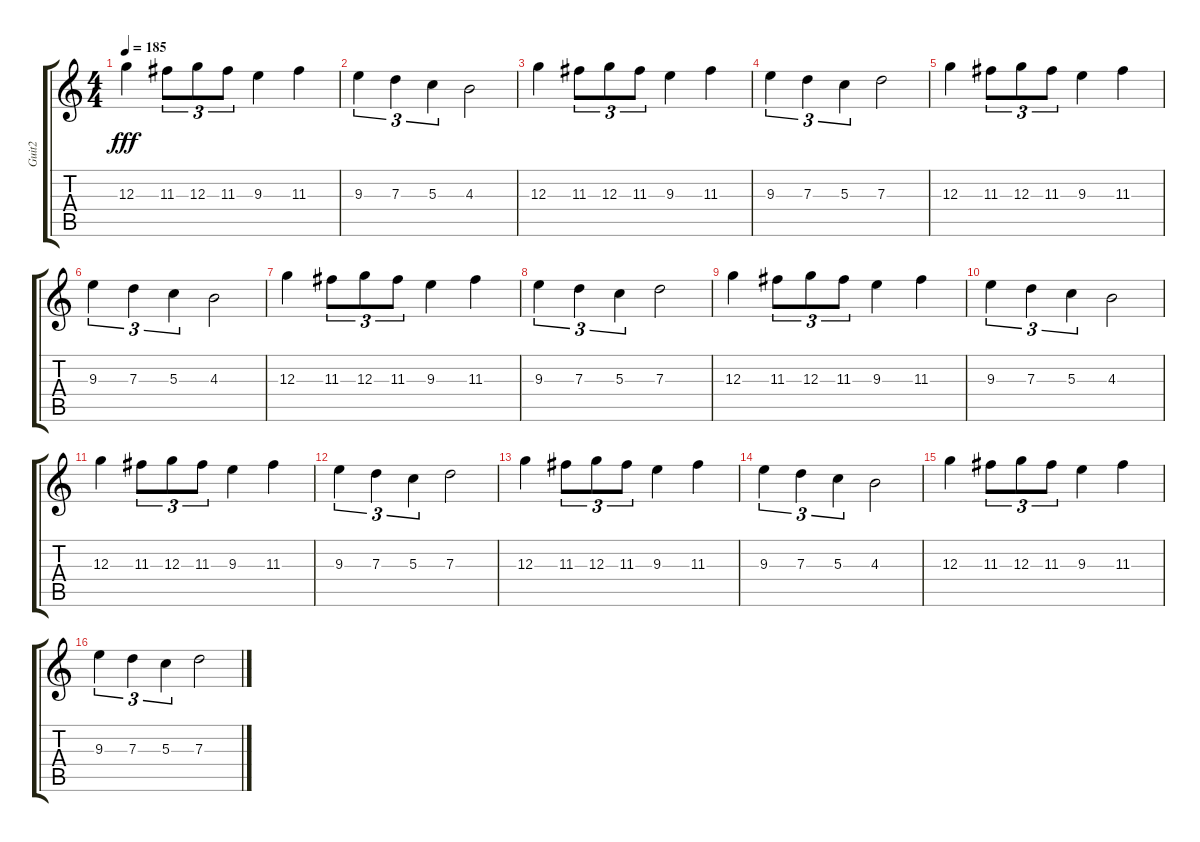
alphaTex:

\track ("Guit2" "Guit2") {instrument overdrivenguitar}
\staff {score tabs}
\tuning (E4 B3 G3 D3 A2 E2) {hide}
\ts (4 4)
\tempo 185
\clef g2
\ks c
12.3.4{dy fff} 11.3.8{tu (3 2)} 12.3.8{tu (3 2)} 11.3.8{tu (3 2)} 9.3.4 11.3.4 |
9.3.4{tu (3 2)} 7.3.4{tu (3 2)} 5.3.4{tu (3 2)} 4.3.2 |
12.3.4 11.3.8{tu (3 2)} 12.3.8{tu (3 2)} 11.3.8{tu (3 2)} 9.3.4 11.3.4 |
9.3.4{tu (3 2)} 7.3.4{tu (3 2)} 5.3.4{tu (3 2)} 7.3.2 |
12.3.4 11.3.8{tu (3 2)} 12.3.8{tu (3 2)} 11.3.8{tu (3 2)} 9.3.4 11.3.4 |
9.3.4{tu (3 2)} 7.3.4{tu (3 2)} 5.3.4{tu (3 2)} 4.3.2 |
12.3.4 11.3.8{tu (3 2)} 12.3.8{tu (3 2)} 11.3.8{tu (3 2)} 9.3.4 11.3.4 |
9.3.4{tu (3 2)} 7.3.4{tu (3 2)} 5.3.4{tu (3 2)} 7.3.2 |
12.3.4 11.3.8{tu (3 2)} 12.3.8{tu (3 2)} 11.3.8{tu (3 2)} 9.3.4 11.3.4 |
9.3.4{tu (3 2)} 7.3.4{tu (3 2)} 5.3.4{tu (3 2)} 4.3.2 |
12.3.4 11.3.8{tu (3 2)} 12.3.8{tu (3 2)} 11.3.8{tu (3 2)} 9.3.4 11.3.4 |
9.3.4{tu (3 2)} 7.3.4{tu (3 2)} 5.3.4{tu (3 2)} 7.3.2 |
12.3.4 11.3.8{tu (3 2)} 12.3.8{tu (3 2)} 11.3.8{tu (3 2)} 9.3.4 11.3.4 |
9.3.4{tu (3 2)} 7.3.4{tu (3 2)} 5.3.4{tu (3 2)} 4.3.2 |
12.3.4 11.3.8{tu (3 2)} 12.3.8{tu (3 2)} 11.3.8{tu (3 2)} 9.3.4 11.3.4 |
9.3.4{tu (3 2)} 7.3.4{tu (3 2)} 5.3.4{tu (3 2)} 7.3.2
